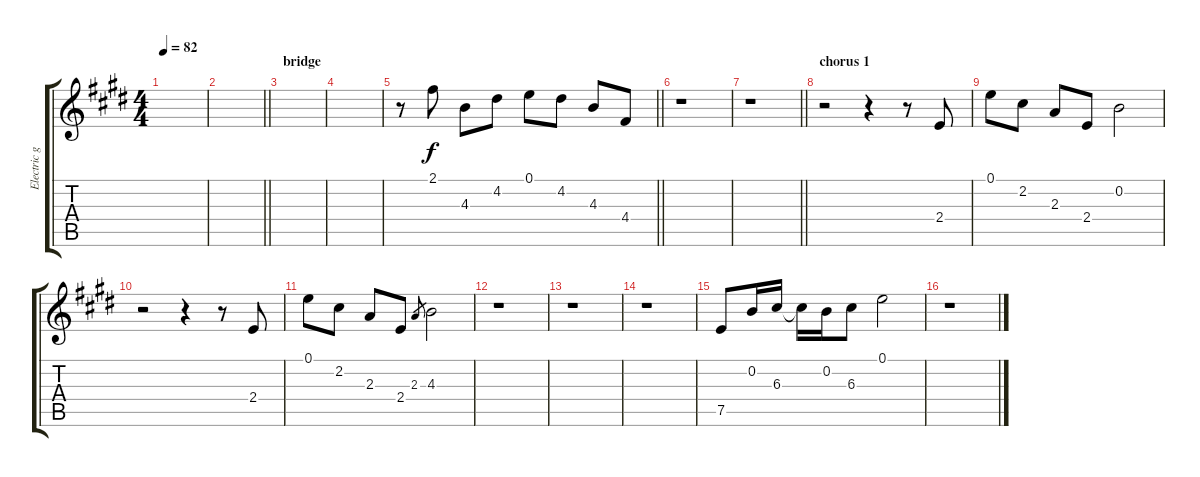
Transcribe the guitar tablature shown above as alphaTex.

\track ("Electric guitar 2" "Electric g") {instrument electricguitarclean}
\staff {score tabs}
\tuning (E4 B3 G3 D3 A2 E2) {hide}
\ts (4 4)
\tempo 82
\clef g2
\ks e
|
\barLineRight lightlight
|
\section ("" "bridge")
|
|
\barLineRight lightlight
r.8 2.1.8 4.3.8 4.2.8 0.1.8 4.2.8 4.3.8 4.4.8 |
r.1 |
\barLineRight lightlight
r.1 |
\section ("" "chorus 1")
r.2 r.4 r.8 2.4.8 |
0.1.8 2.2.8 2.3.8 2.4.8 0.2.2 |
r.2 r.4 r.8 2.4.8 |
0.1.8 2.2.8 2.3.8 2.4.8 2.3.8{gr} 4.3.2 |
r.1 |
r.1 |
r.1 |
7.5.8 0.2.16 6.3.16 6.3{t}.16 0.2.16 6.3.8 0.1.2 |
r.1
